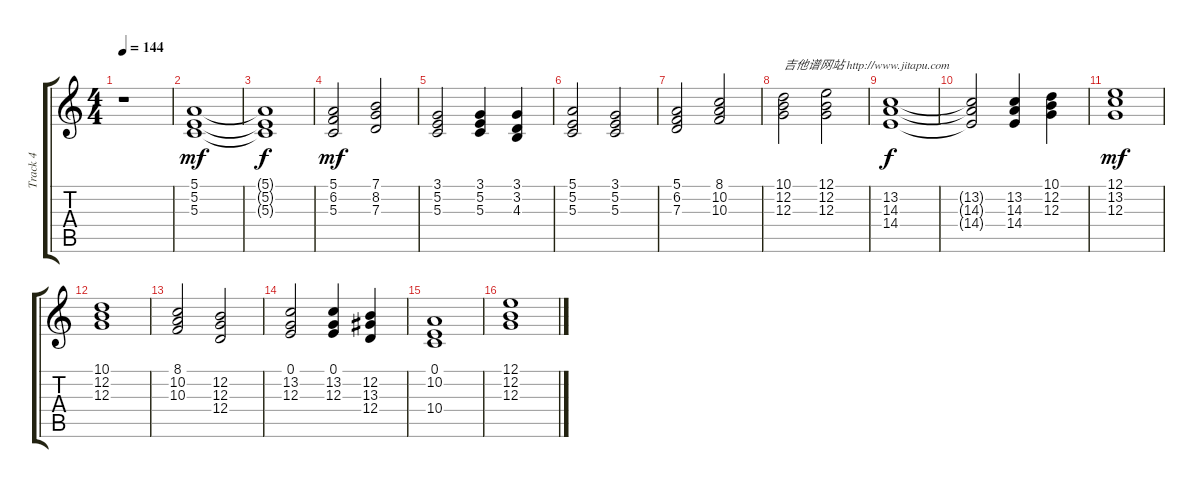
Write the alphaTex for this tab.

\track ("Track 4" "Track 4") {instrument stringensemble2}
\staff {score tabs}
\tuning (E4 B3 G3 D3 A2 E2) {hide}
\ts (4 4)
\tempo 144
\clef g2
\ks c
r.1{dy f} |
(5.1 5.2 5.3).1{dy mf volume 12} |
(5.1{t} 5.2{t} 5.3{t}).1{dy f} |
(5.1 6.2 5.3).2{dy mf} (7.1 8.2 7.3).2 |
(3.1 5.2 5.3).2 (3.1 5.2 5.3).4 (3.1 3.2 4.3).4 |
(5.1 5.2 5.3).2 (3.1 5.2 5.3).2 |
(5.1 6.2 7.3).2 (8.1 10.2 10.3).2 |
(10.1 12.2 12.3).2{txt "吉他谱网站 http://www.jitapu.com"} (12.1 12.2 12.3).2 |
(13.2 14.3 14.4).1{dy f} |
(13.2{t} 14.3{t} 14.4{t}).2 (13.2 14.3 14.4).4 (10.1 12.2 12.3).4 |
(12.1 13.2 12.3).1{dy mf} |
(10.1 12.2 12.3).1 |
(8.1 10.2 10.3).2 (12.2 12.3 12.4).2 |
(0.1 13.2 12.3).2 (0.1 13.2 12.3).4 (12.2 13.3 12.4).4 |
(0.1 10.2 10.4).1 |
(12.1 12.2 12.3).1
